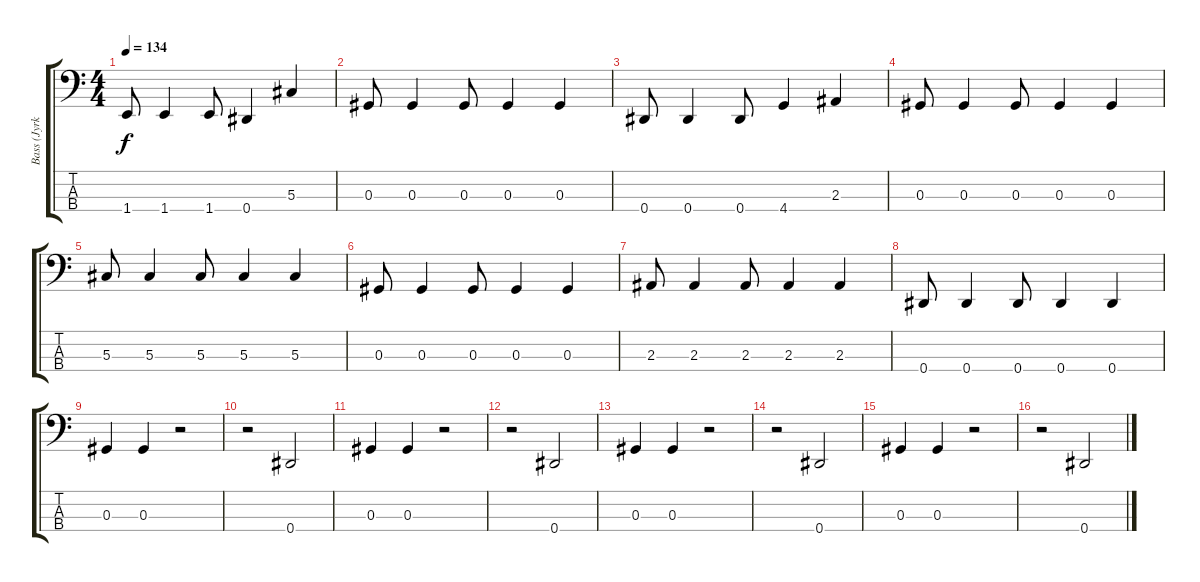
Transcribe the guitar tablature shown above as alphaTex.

\track ("Bass (Jyrki Lentonen)" "Bass (Jyrk") {instrument electricbasspick}
\staff {score tabs}
\tuning (Gb2 Db2 Ab1 Eb1) {hide}
\ts (4 4)
\tempo 134
\clef f4
\ks c
1.4.8{dy f} 1.4.4 1.4.8 0.4.4 5.3.4 |
0.3.8 0.3.4 0.3.8 0.3.4 0.3.4 |
0.4.8 0.4.4 0.4.8 4.4.4 2.3.4 |
0.3.8 0.3.4 0.3.8 0.3.4 0.3.4 |
5.3.8 5.3.4 5.3.8 5.3.4 5.3.4 |
0.3.8 0.3.4 0.3.8 0.3.4 0.3.4 |
2.3.8 2.3.4 2.3.8 2.3.4 2.3.4 |
0.4.8 0.4.4 0.4.8 0.4.4 0.4.4 |
0.3.4 0.3.4 r.2 |
r.2 0.4.2 |
0.3.4 0.3.4 r.2 |
r.2 0.4.2 |
0.3.4 0.3.4 r.2 |
r.2 0.4.2 |
0.3.4 0.3.4 r.2 |
r.2 0.4.2
